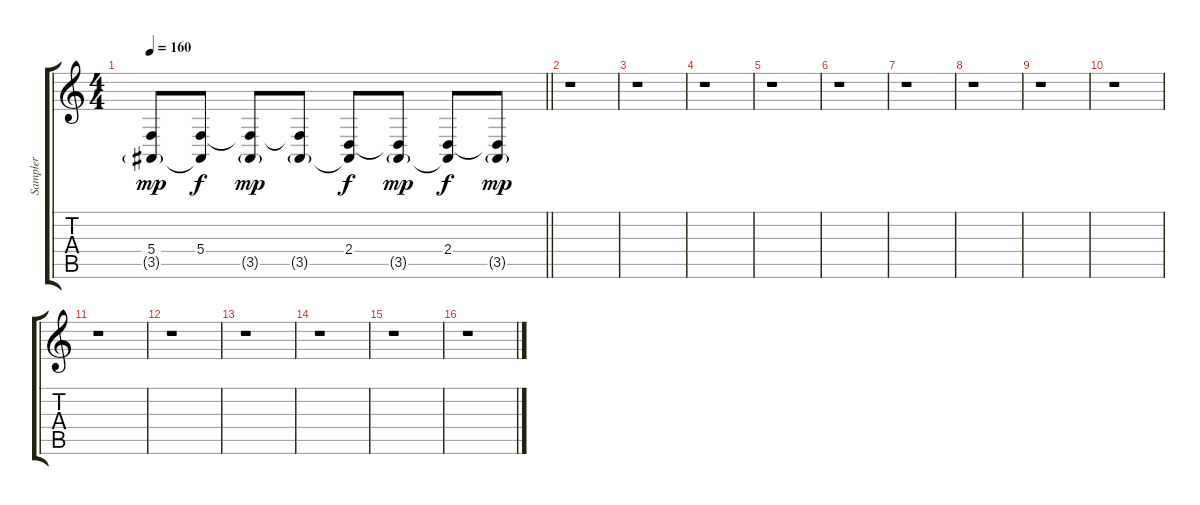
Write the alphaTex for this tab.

\track ("Sampler" "Sampler") {instrument lead8bassandlead}
\staff {score tabs}
\tuning (D4 A3 F3 C3 G2 C2) {hide}
\ts (4 4)
\tempo 160
\clef g2
\barLineRight lightlight
\ks c
(5.4{t} 3.5{g}).8{dy mp} (5.4 3.5{t}).8{dy f} (5.4{t} 3.5{g}).8{dy mp} (5.4{t} 3.5{g}).8 (2.4 3.5{t}).8{dy f} (2.4{t} 3.5{g}).8{dy mp} (2.4 3.5{t}).8{dy f} (2.4{t} 3.5{g}).8{dy mp} |
\section ("" "")
r.1 |
r.1 |
r.1 |
r.1 |
r.1 |
r.1 |
r.1 |
r.1 |
r.1 |
r.1 |
r.1 |
r.1 |
r.1 |
r.1 |
r.1
